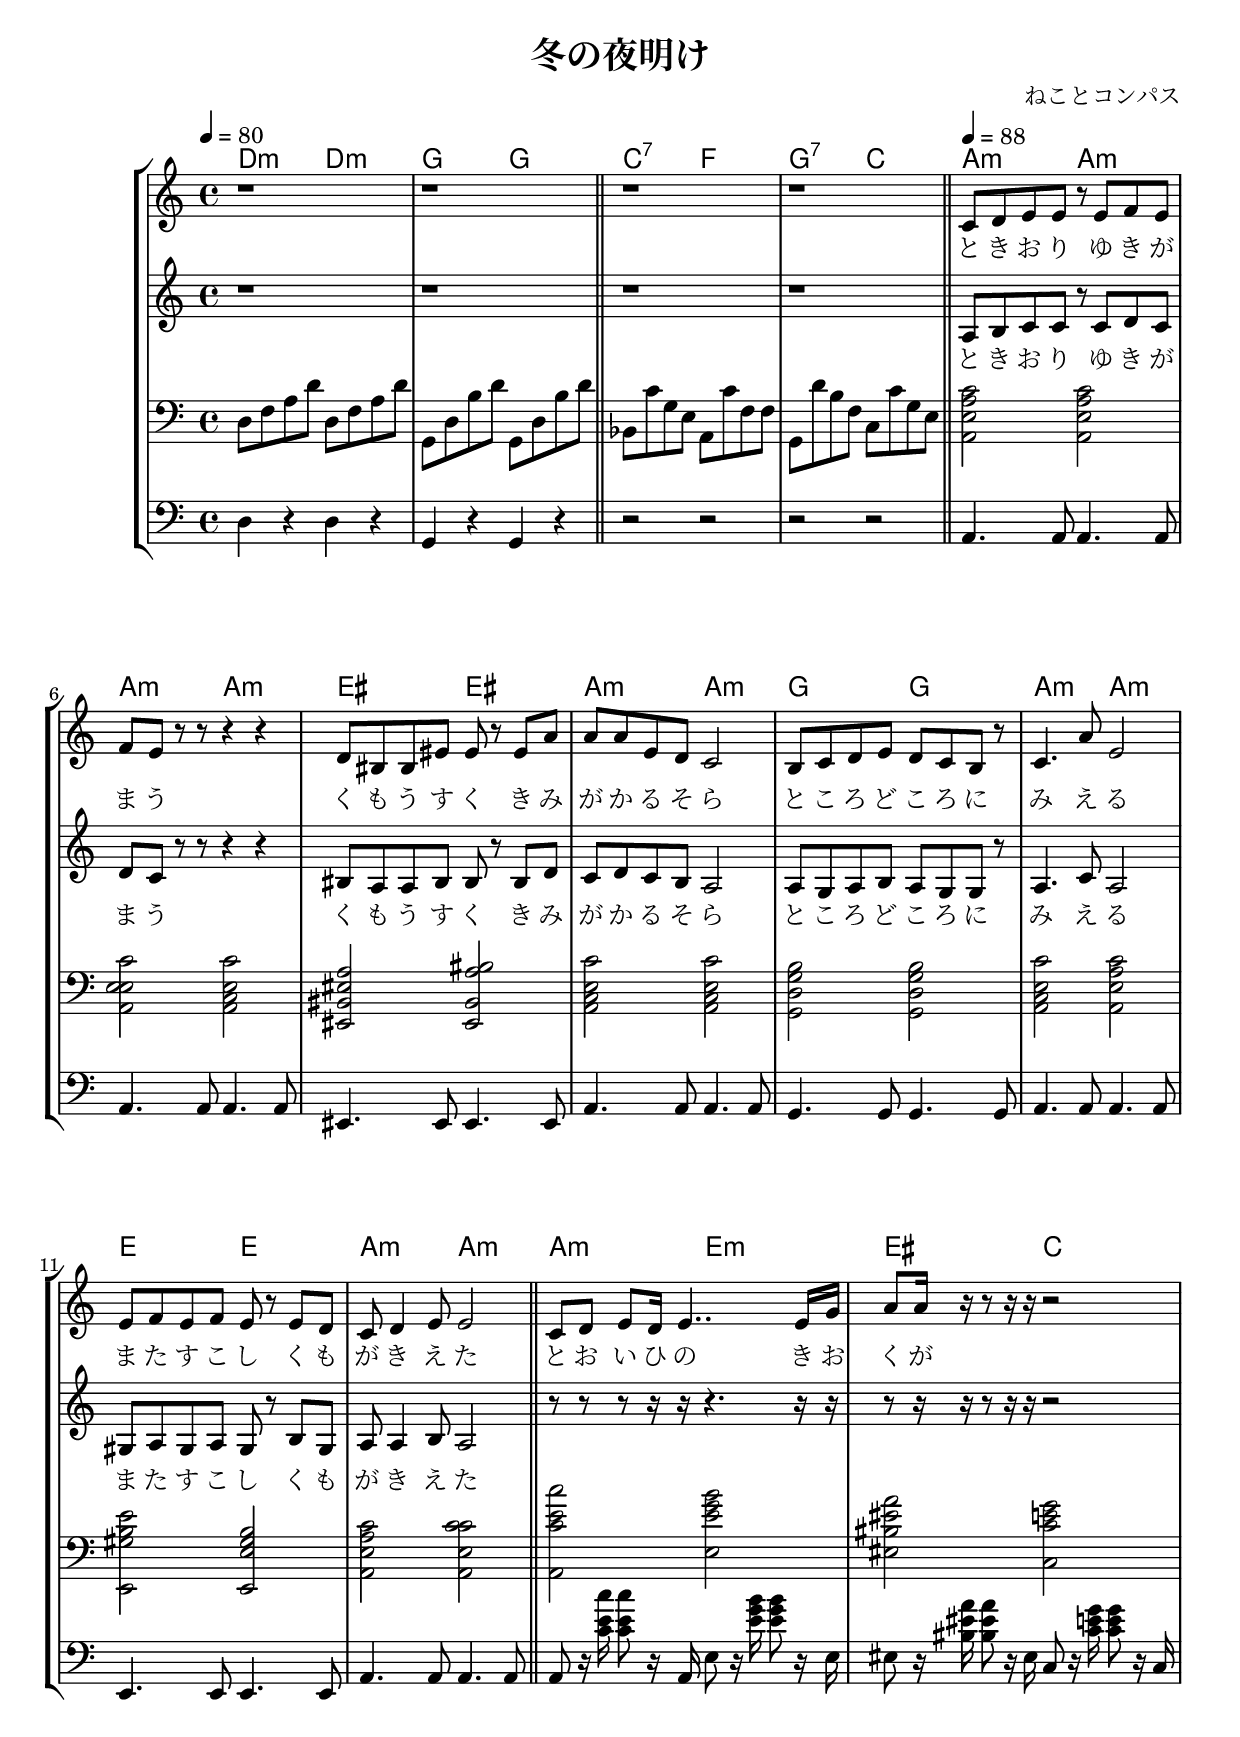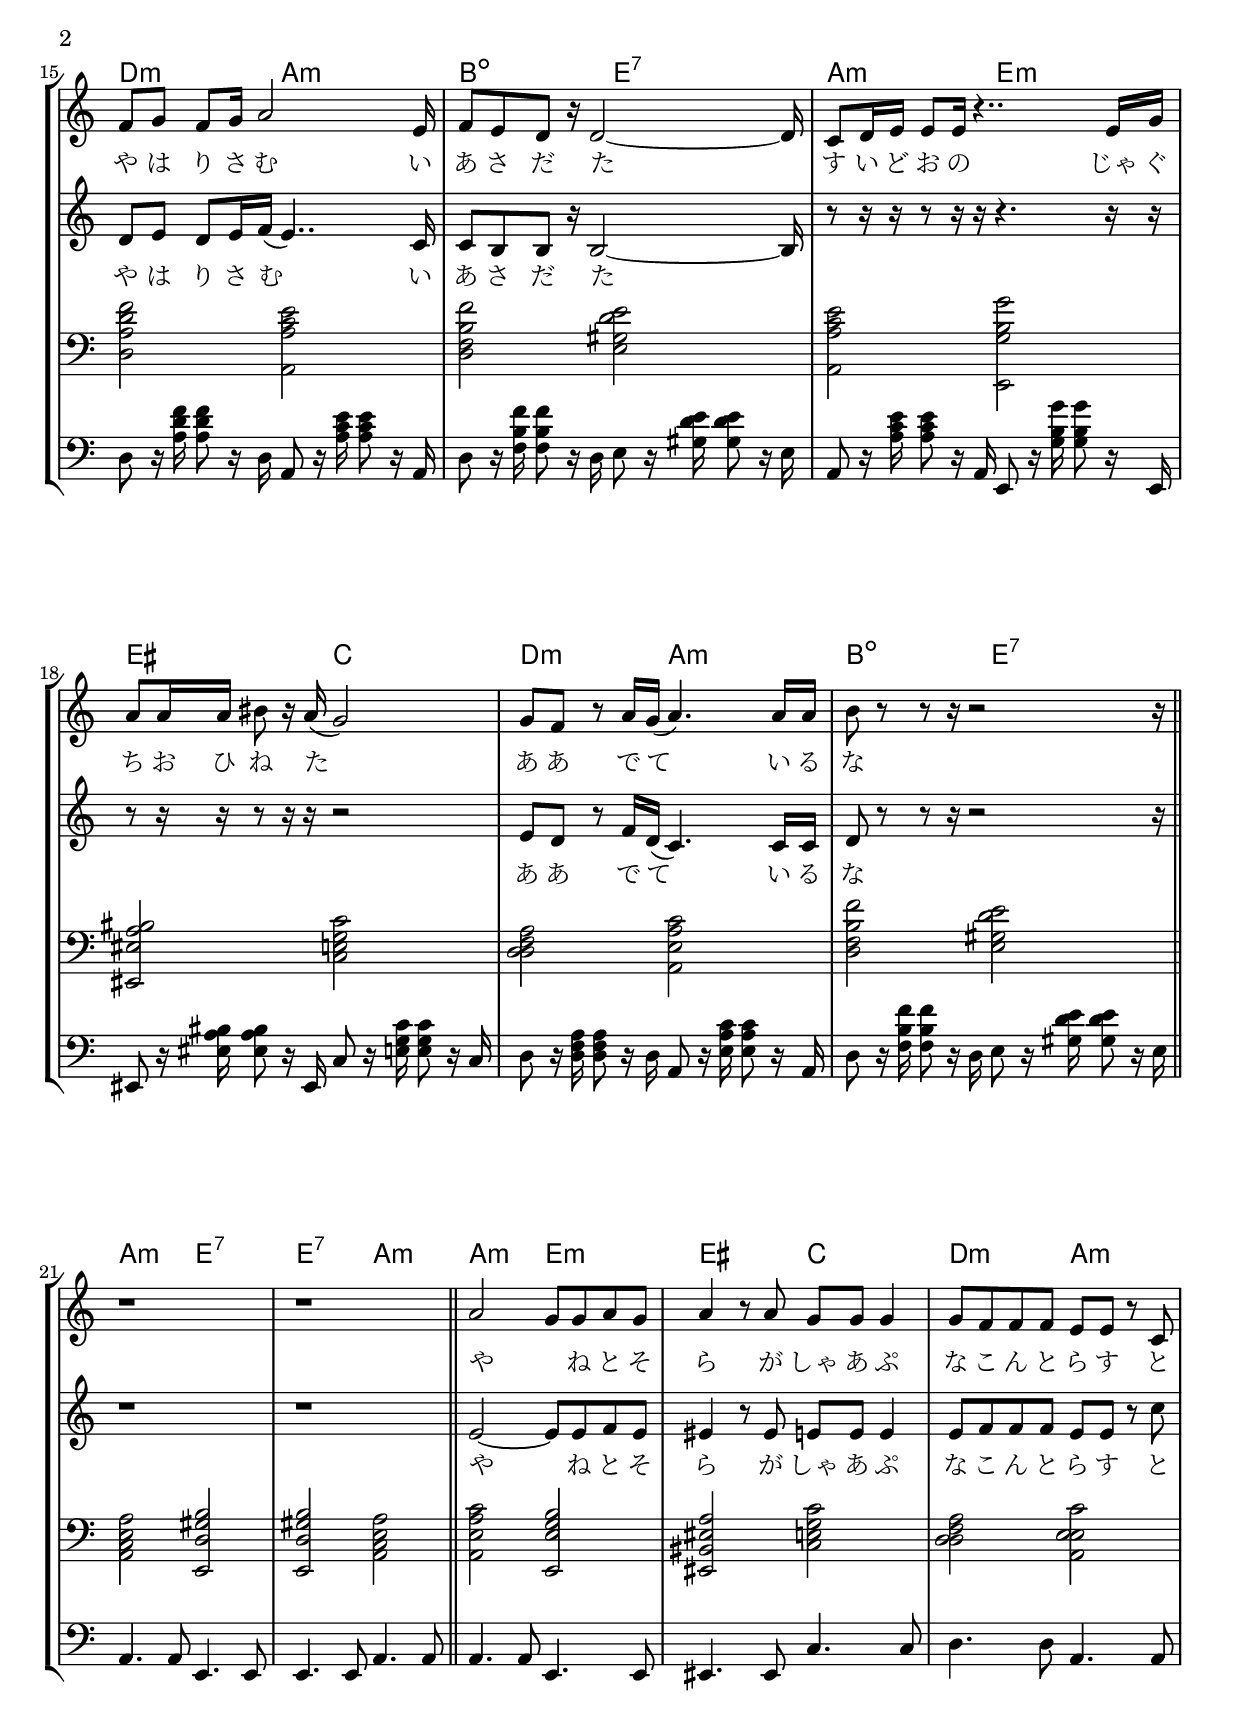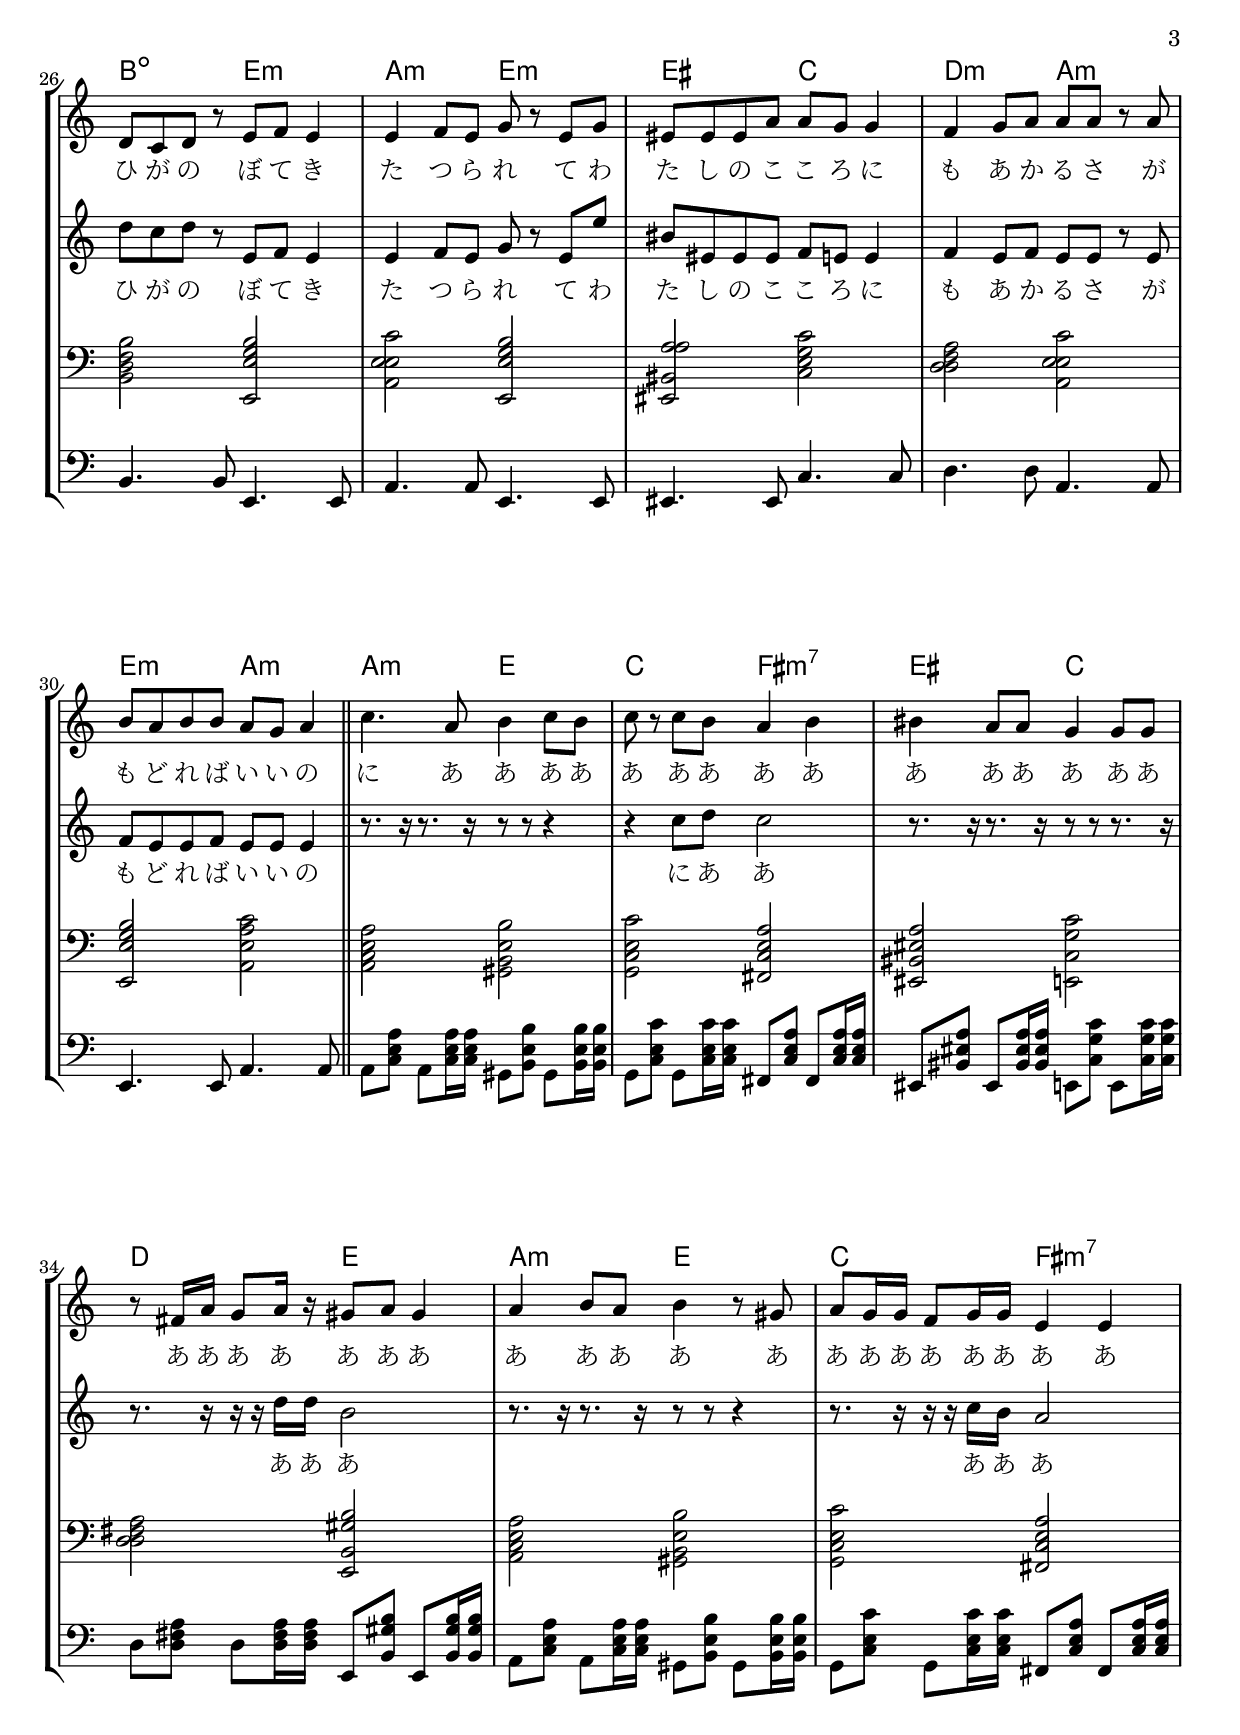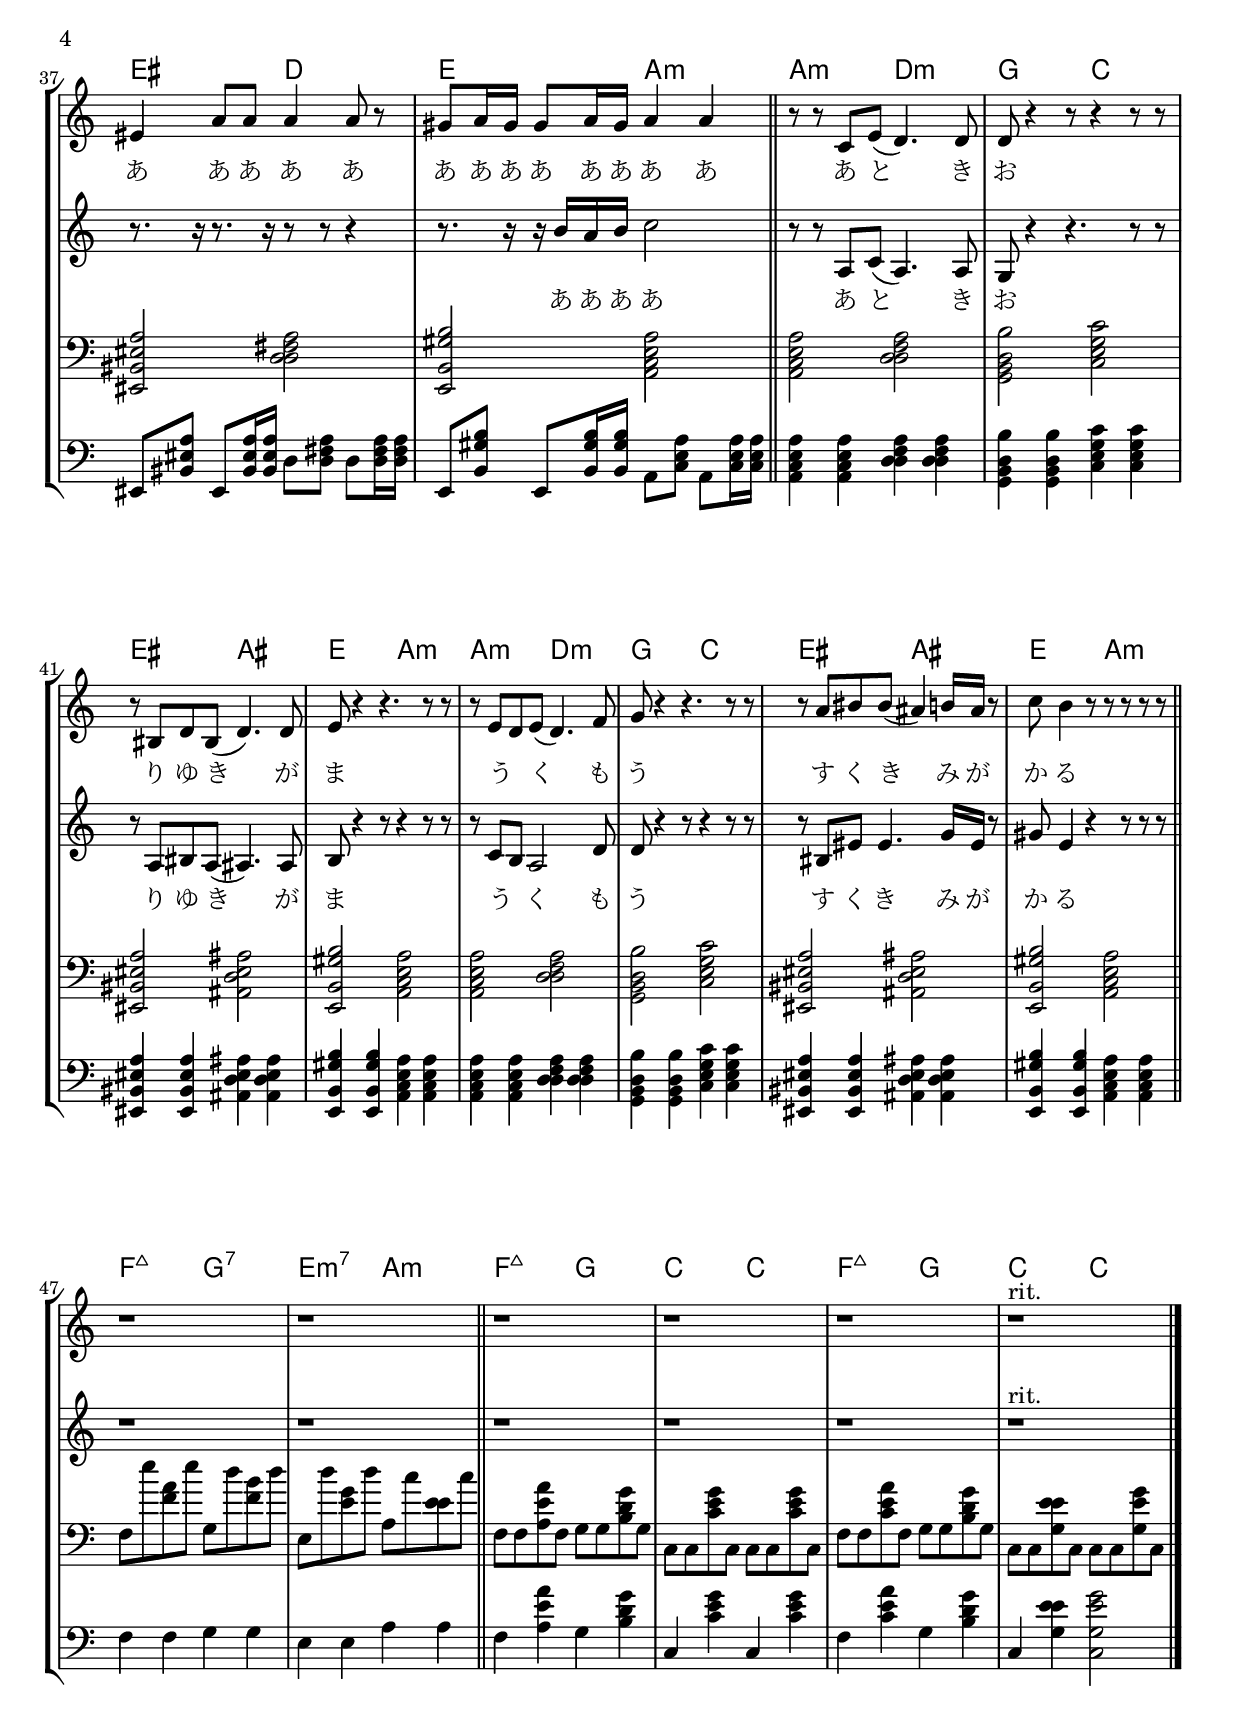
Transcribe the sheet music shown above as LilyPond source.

\version "2.12.1"

\header {
	title = \markup {冬の夜明け}
	composer = \markup \center-column {ねことコンパス}
}

harmony = \chordmode {
	d2:m d:m g g 

	c:7 f g:7 c 

	a:m a:m a:m a:m eis eis a:m a:m g g a:m a:m e e a:m a:m 

	a:m e:m eis c d:m a:m b:dim e:7 a:m e:m eis c d:m a:m b:dim e:7 

	a:m e:7 e:7 a:m 

	a:m e:m eis c d:m a:m b:dim e:m a:m e:m eis c d:m a:m e:m a:m 

	a:m e c fis:m7 eis c d e a:m e c fis:m7 eis d e a:m 

	a:m d:m g c eis ais e a:m a:m d:m g c eis ais e a:m 

	f:maj7 g:7 e:min7 a:m 

	f:maj7 g c c f:maj7 g c c 
}

melody = {
	\key c \major
	\tempo 4 = 80
	r1 | r1   
	r1 | r1   
	\set Staff.midiInstrument = #"mmi0.48"
		\tempo 4 = 88
c'8  d'8  e'8  e'8  r8  e'8  f'8  e'8 
	f'8  e'8  r8  r8  r4  r4 
	d'8  bis8  bis8  eis'8  eis'8  r8  eis'8  a'8 
	a'8  a'8  e'8  d'8  c'2 
	b8  c'8  d'8  e'8  d'8  c'8  b8  r8 
	c'4.  a'8  e'2 
	e'8  f'8  e'8  f'8  e'8  r8  e'8  d'8 
	c'8  d'4  e'8  e'2
	\set Staff.midiInstrument = #"mmi0.48"
	c'8  d'8  e'8  d'16  e'4..  e'16  g'16 
	a'8  a'16  r16  r8  r16  r16  r2 
	f'8  g'8  f'8  g'16  a'2  e'16 
	f'8  e'8  d'8  r16  d'2~d'16 
	c'8  d'16  e'16  e'8  e'16  r4..  e'16  g'16 
	a'8  a'16  a'16  bis'8  r16  a'16  (g'2) 
	g'8  f'8  r8  a'16  g'16  (a'4.)  a'16  a'16 
	b'8  r8  r8  r16  r2~r16
	r1 | r1   
	\set Staff.midiInstrument = #"mmi0.48"
	a'2  g'8  g'8  a'8  g'8 
	a'4  r8  a'8  g'8  g'8  g'4 
	g'8  f'8  f'8  f'8  e'8  e'8  r8  c'8 
	d'8  c'8  d'8  r8  e'8  f'8  e'4 
	e'4  f'8  e'8  g'8  r8  e'8  g'8 
	eis'8  eis'8  eis'8  a'8  a'8  g'8  g'4 
	f'4  g'8  a'8  a'8  a'8  r8  a'8 
	b'8  a'8  b'8  b'8  a'8  g'8  a'4
	\set Staff.midiInstrument = #"Pad 2 (warm)"
	c''4.  a'8  b'4  c''8  b'8 
	c''8  r8  c''8  b'8  a'4  b'4 
	bis'4  a'8  a'8  g'4  g'8  g'8 
	r8  fis'16  a'16  g'8  a'16  r16  gis'8  a'8  gis'4 
	a'4  b'8  a'8  b'4  r8  gis'8 
	a'8  g'16  g'16  f'8  g'16  g'16  e'4  e'4 
	eis'4  a'8  a'8  a'4  a'8  r8 
	gis'8  a'16  gis'16  gis'8  a'16  gis'16  a'4  a'4
	\set Staff.midiInstrument = #"mmi0.45"
	r8 r8  c'8  e'8  (d'4.)  d'8 
	d'8  r4  r8  r4  r8  r8 
	r8  bis8  d'8  bis8  (d'4.)  d'8 
	e'8  r4  r4.  r8  r8~ 
	r8  e'8  d'8  e'8  (d'4.)  f'8 
	g'8  r4  r4.  r8  r8 
	r8  a'8  bis'8  bis'8  (ais'4)  b'16  ais'16  r8 
	c''8  b'4  r8  r8  r8  r8  r8
	r1 | r1   
	r1 | r1 | r1 | r1^"rit." \bar "|."
}

words = \lyricmode {
	
	
	と  き  お  り  ゆ  き  が  ま  う  く  も  う  す  く  き  み  が  か  る  そ  ら  と  こ  ろ  ど  こ  ろ  に  み  え  る  ま  た  す  こ  し  く  も  が  き  え  た  
	と  お  い  ひ  の  き  お  く  が  や  は  り  さ  む  い  あ  さ  だ  た  す  い  ど  お  の  じゃ  ぐ  ち  お  ひ  ね  た  あ  あ  で  て  い  る  な  
	
	や  ね  と  そ  ら  が  しゃ  あ  ぷ  な  こ  ん  と  ら  す  と  ひ  が  の  ぼ  て  き  た  つ  ら  れ  て  わ  た  し  の  こ  こ  ろ  に  も  あ  か  る  さ  が  も  ど  れ  ば  い  い  の  に  
	あ  あ  あ  あ  あ  あ  あ  あ  あ  あ  あ  あ  あ  あ  あ  あ  あ  あ  あ  あ  あ  あ  あ  あ  あ  あ  あ  あ  あ  あ  あ  あ  あ  あ  あ  あ  あ  あ  あ  あ  あ  あ  あ  あ  あ  あ  あ  あ  あ  
	と  き  お  り  ゆ  き  が  ま  う  く  も  う  す  く  き  み  が  か  る  そ  ら  
	
	
}

secondmelody = {
	\key c \major
	\tempo 4 = 80
	r1 | r1   
	r1 | r1   
	\set Staff.midiInstrument = #"mmi0.42"
		\tempo 4 = 88
a8  b8  c'8  c'8  r8  c'8  d'8  c'8 
	d'8  c'8  r8  r8  r4  r4 
	bis8  a8  a8  bis8  bis8  r8  bis8  d'8 
	c'8  d'8  c'8  b8  a2 
	a8  g8  a8  b8  a8  g8  g8  r8 
	a4.  c'8  a2 
	gis8  a8  gis8  a8  gis8  r8  b8  gis8 
	a8  a4  b8  a2
	\set Staff.midiInstrument = #"mmi0.38"
	r8  r8  r8  r16  r16  r4.  r16  r16 
	r8  r16  r16  r8  r16  r16  r2 
	d'8  e'8  d'8  e'16  f'16  (e'4..)  c'16 
	c'8  b8  b8  r16  b2~b16 
	r8  r16  r16  r8  r16  r16  r4.  r16  r16 
	r8  r16  r16  r8  r16  r16  r2 
	e'8  d'8  r8  f'16  d'16  (c'4.)  c'16  c'16 
	d'8  r8  r8  r16  r2~r16
	r1 | r1   
	\set Staff.midiInstrument = #"mmi0.48"
	e'2  e'8  e'8  f'8  e'8 
	eis'4  r8  eis'8  e'8  e'8  e'4 
	e'8  f'8  f'8  f'8  e'8  e'8  r8  c''8 
	d''8  c''8  d''8  r8  e'8  f'8  e'4 
	e'4  f'8  e'8  g'8  r8  e'8  e''8 
	bis'8  eis'8  eis'8  eis'8  f'8  e'8  e'4 
	f'4  e'8  f'8  e'8  e'8  r8  e'8 
	f'8  e'8  e'8  f'8  e'8  e'8  e'4
	\set Staff.midiInstrument = #"Lead 7 (fifths)"
	r8.  r16  r8.  r16  r8  r8  r4 
	r4  c''8  d''8  c''2 
	r8.  r16  r8.  r16  r8  r8  r8.  r16 
	r8.  r16  r16  r16  d''16  d''16  b'2 
	r8.  r16  r8.  r16  r8  r8  r4 
	r8.  r16  r16  r16  c''16  b'16  a'2 
	r8.  r16  r8.  r16  r8  r8  r4 
	r8.  r16  r16  b'16  a'16  b'16  c''2
	\set Staff.midiInstrument = #"mmi0.48"
	r8 r8  a8  c'8  (a4.)  a8 
	g8  r4  r4.  r8  r8 
	r8  a8  bis8  a8  (ais4.)  ais8 
	b8  r4  r8  r4  r8  r8~ 
	r8  c'8  b8  a2  d'8 
	d'8  r4  r8  r4  r8  r8 
	r8  bis8  eis'8  eis'4.  g'16  eis'16  r8 
	gis'8  e'4  r4  r8  r8  r8
	r1 | r1   
	r1 | r1 | r1 | r1^"rit." \bar "|."
}

secondwords = \lyricmode {
	
	
	と  き  お  り  ゆ  き  が  ま  う  く  も  う  す  く  き  み  が  か  る  そ  ら  と  こ  ろ  ど  こ  ろ  に  み  え  る  ま  た  す  こ  し  く  も  が  き  え  た  
	や  は  り  さ  む  い  あ  さ  だ  た  あ  あ  で  て  い  る  な  
	
	や  ね  と  そ  ら  が  しゃ  あ  ぷ  な  こ  ん  と  ら  す  と  ひ  が  の  ぼ  て  き  た  つ  ら  れ  て  わ  た  し  の  こ  こ  ろ  に  も  あ  か  る  さ  が  も  ど  れ  ば  い  い  の  に  
	あ  あ  あ  あ  あ  あ  あ  あ  あ  あ  あ  あ  あ  
	と  き  お  り  ゆ  き  が  ま  う  く  も  う  す  く  き  み  が  か  る  そ  ら  
	
	
}

tempochange = {
	\tempo 4 = 80
	r1 | r1 \bar "||"
	\tempo 4 = 80
	r1 | r1 \bar "||"
	\tempo 4 = 88
	r1 | r1 | r1 | r1 | r1 | r1 | r1 | r1 \bar "||"
	\tempo 4 = 88
	r1 | r1 | r1 | r1 | r1 | r1 | r1 | r1 \bar "||"
	\tempo 4 = 88
	r1 | r1 \bar "||"
	\tempo 4 = 88
	r1 | r1 | r1 | r1 | r1 | r1 | r1 | r1 \bar "||"
	\tempo 4 = 88
	r1 | r1 | r1 | r1 | r1 | r1 | r1 | r1 \bar "||"
	\tempo 4 = 88
	r1 | r1 | r1 | r1 | r1 | r1 | r1 | r1 \bar "||"
	\tempo 4 = 88
	r1 | r1 \bar "||"
	\tempo 4 = 88
	r1 | r1 | r1 | \tempo 4 = 66 r2 \tempo 4 = 58 r2 \bar "|."
}

mainacc = {
	\clef bass
	\set Staff.midiInstrument = #"FX 2 (soundtrack)"
	\key c \major
	\tempo 4 = 80
	d8 f8 a8 d'8
	d8 f8 a8 d'8
	g,8 d8 b8 d'8
	g,8 d8 b8 d'8
	\bar "||"

	\set Staff.midiInstrument = #"Acoustic grand"
	bes,8 c' g e
	a,8 c' f f
	g,8 d' b f
	c8 c' g e
	\bar "||"

	\set Staff.midiInstrument = #"Electric Piano 1"
	\tempo 4 = 88
	<a, e a c'>2
	<a, e a c'>2
	<a, e e c'>2
	<a, c e c'>2
	<eis, bis, eis a>2
	<eis, bis, a bis>2
	<a, c e c'>2
	<a, c e c'>2
	<g, d g b>2
	<g, d g b>2
	<a, c e c'>2
	<a, e a c'>2
	<e, gis b e'>2
	<e, e gis b>2
	<a, e a c'>2
	<a, e c' c'>2
	\bar "||"

	\set Staff.midiInstrument = #"Electric Piano 1"
	<a, e' c' c''>2
	<e e' g' b'>2
	<eis bis eis' a'>2
	<c c' e' g'>2
	<d a d' f'>2
	<a, a c' e'>2
	<d f b f'>2
	<e gis d' e'>2
	<a, a c' e'>2
	<e, g b g'>2
	<eis, eis a bis>2
	<c e g c'>2
	<d d f a>2
	<a, e a c'>2
	<d f b f'>2
	<e gis d' e'>2
	\bar "||"

	\set Staff.midiInstrument = #"Electric Grand"
	<a, c e a>2
	<e, d gis b>2
	<e, d gis b>2
	<a, c e a>2
	\bar "||"

	\set Staff.midiInstrument = #"Electric Grand"
	<a, e a c'>2
	<e, e g b>2
	<eis, bis, eis a>2
	<c e g c'>2
	<d d f a>2
	<a, e e c'>2
	<b, d f b>2
	<e, e g b>2
	<a, e e c'>2
	<e, e g b>2
	<eis, bis, a a>2
	<c e g c'>2
	<d d f a>2
	<a, e e c'>2
	<e, e g b>2
	<a, e a c'>2
	\bar "||"

	\set Staff.midiInstrument = #"Pad 8 (sweep)"
	<a, c e a>2
	<gis, b, e b>2
	<g, c e c'>2
	<fis, c e a>2
	<eis, bis, eis a>2
	<e, c g c'>2
	<d d fis a>2
	<e, b, gis b>2
	<a, c e a>2
	<gis, b, e b>2
	<g, c e c'>2
	<fis, c e a>2
	<eis, bis, eis a>2
	<d d fis a>2
	<e, b, gis b>2
	<a, c e a>2
	\bar "||"

	\set Staff.midiInstrument = #"Electric Grand"
	<a, c e a>2
	<d d f a>2
	<g, b, d b>2
	<c e g c'>2
	<eis, bis, eis a>2
	<ais, d eis ais>2
	<e, b, gis b>2
	<a, c e a>2
	<a, c e a>2
	<d d f a>2
	<g, b, d b>2
	<c e g c'>2
	<eis, bis, eis a>2
	<ais, d eis ais>2
	<e, b, gis b>2
	<a, c e a>2
	\bar "||"

	\set Staff.midiInstrument = #"Electric Grand"
	f8 e'' <f' a'> e''
	g8 d'' <f' b'> d''
	e8 d'' <e' g'> d''
	a8 c'' <e' e'> c''
	\bar "||"

	\set Staff.midiInstrument = #"Electric Grand"
	f8 f8 <a e' a'>8 f8
	g8 g8 <b d' g'>8 g8
	c8 c8 <c' e' g'>8 c8
	c8 c8 <c' e' g'>8 c8
	f8 f8 <c' e' a'>8 f8
	g8 g8 <b d' g'>8 g8
	c8 c8 <g e' e'>8 c8
	c8 c8 <g e' g'>8 c8
	\bar "|."
}

subacc = {
	\clef bass
	\set Staff.midiInstrument = #"Acoustic grand"
	\key c \major
	\tempo 4 = 80
	d4 r4
	d4 r4
	g,4 r4
	g,4 r4
	\bar "||"

	\set Staff.midiInstrument = #"Acoustic grand"
	r2
	r2
	r2
	r2
	\bar "||"

	\set Staff.midiInstrument = #"Pad 4 (choir)"
	\tempo 4 = 88
	a,4.a,8
	a,4.a,8
	a,4.a,8
	a,4.a,8
	eis,4.eis,8
	eis,4.eis,8
	a,4.a,8
	a,4.a,8
	g,4.g,8
	g,4.g,8
	a,4.a,8
	a,4.a,8
	e,4.e,8
	e,4.e,8
	a,4.a,8
	a,4.a,8
	\bar "||"

	\set Staff.midiInstrument = #"FX 7 (echoes)"
	a,8 r16 <e' c' c''>16 <e' c' c''>8 r16 a,16
	e8 r16 <e' g' b'>16 <e' g' b'>8 r16 e16
	eis8 r16 <bis eis' a'>16 <bis eis' a'>8 r16 eis16
	c8 r16 <c' e' g'>16 <c' e' g'>8 r16 c16
	d8 r16 <a d' f'>16 <a d' f'>8 r16 d16
	a,8 r16 <a c' e'>16 <a c' e'>8 r16 a,16
	d8 r16 <f b f'>16 <f b f'>8 r16 d16
	e8 r16 <gis d' e'>16 <gis d' e'>8 r16 e16
	a,8 r16 <a c' e'>16 <a c' e'>8 r16 a,16
	e,8 r16 <g b g'>16 <g b g'>8 r16 e,16
	eis,8 r16 <eis a bis>16 <eis a bis>8 r16 eis,16
	c8 r16 <e g c'>16 <e g c'>8 r16 c16
	d8 r16 <d f a>16 <d f a>8 r16 d16
	a,8 r16 <e a c'>16 <e a c'>8 r16 a,16
	d8 r16 <f b f'>16 <f b f'>8 r16 d16
	e8 r16 <gis d' e'>16 <gis d' e'>8 r16 e16
	\bar "||"

	\set Staff.midiInstrument = #"Tuba"
	a,4.a,8
	e,4.e,8
	e,4.e,8
	a,4.a,8
	\bar "||"

	\set Staff.midiInstrument = #"Tuba"
	a,4.a,8
	e,4.e,8
	eis,4.eis,8
	c4.c8
	d4.d8
	a,4.a,8
	b,4.b,8
	e,4.e,8
	a,4.a,8
	e,4.e,8
	eis,4.eis,8
	c4.c8
	d4.d8
	a,4.a,8
	e,4.e,8
	a,4.a,8
	\bar "||"

	\set Staff.midiInstrument = #"Acoustic Guitar (steel)"
	a,8 <c e a> a, <c e a>16 <c e a>
	gis,8 <b, e b> gis, <b, e b>16 <b, e b>
	g,8 <c e c'> g, <c e c'>16 <c e c'>
	fis,8 <c e a> fis, <c e a>16 <c e a>
	eis,8 <bis, eis a> eis, <bis, eis a>16 <bis, eis a>
	e,8 <c g c'> e, <c g c'>16 <c g c'>
	d8 <d fis a> d <d fis a>16 <d fis a>
	e,8 <b, gis b> e, <b, gis b>16 <b, gis b>
	a,8 <c e a> a, <c e a>16 <c e a>
	gis,8 <b, e b> gis, <b, e b>16 <b, e b>
	g,8 <c e c'> g, <c e c'>16 <c e c'>
	fis,8 <c e a> fis, <c e a>16 <c e a>
	eis,8 <bis, eis a> eis, <bis, eis a>16 <bis, eis a>
	d8 <d fis a> d <d fis a>16 <d fis a>
	e,8 <b, gis b> e, <b, gis b>16 <b, gis b>
	a,8 <c e a> a, <c e a>16 <c e a>
	\bar "||"

	\set Staff.midiInstrument = #"Taiko Drum"
	<a, c e a>4 <a, c e a>4
	<d d f a>4 <d d f a>4
	<g, b, d b>4 <g, b, d b>4
	<c e g c'>4 <c e g c'>4
	<eis, bis, eis a>4 <eis, bis, eis a>4
	<ais, d eis ais>4 <ais, d eis ais>4
	<e, b, gis b>4 <e, b, gis b>4
	<a, c e a>4 <a, c e a>4
	<a, c e a>4 <a, c e a>4
	<d d f a>4 <d d f a>4
	<g, b, d b>4 <g, b, d b>4
	<c e g c'>4 <c e g c'>4
	<eis, bis, eis a>4 <eis, bis, eis a>4
	<ais, d eis ais>4 <ais, d eis ais>4
	<e, b, gis b>4 <e, b, gis b>4
	<a, c e a>4 <a, c e a>4
	\bar "||"

	\set Staff.midiInstrument = #"Pad 3 (polysynth)"
	f4 f4
	g4 g4
	e4 e4
	a4 a4
	\bar "||"

	\set Staff.midiInstrument = #"Pad 4 (choir)"
	f4 <a e' a'>4
	g4 <b d' g'>4
	c4 <c' e' g'>4
	c4 <c' e' g'>4
	f4 <c' e' a'>4
	g4 <b d' g'>4
	c4 <g e' e'>4
	<c g e' g'>2
	\bar "|."
}

percA = {
	\drummode {
	r1 |r1 \bar "||"
	r1 |r1 \bar "||"
	r1  |r1  |r1  |r1  |r1  |r1  |r1  |r2 r8 hho4 hho8  \bar "||"
	cymr4 cymr4 cymr4 cymr4  |cymr4 cymr8 cymr16 cymr16 cymr4 cymr4  |cymr4 cymr4 cymr4 cymr4  |cymr4 cymr2.  |cymr4 cymr4 cymr4 cymr4  |cymr4 cymr8 cymr16 cymr16 cymr4 cymr4  |cymr4 cymr4 cymr4 cymr4  |cymr4 cymr2.  \bar "||"
	hh8 hh8 hh8 hh8 hh8 hh8 hh8 hh8  |r8 hh2. r8  \bar "||"
	hh8 hh8 hh8 hh8 hh8 hh8 hh8 hh8  |hh8 hh8 hh8 hh8 hh4 hh8 hh8  |hh8 hh8 hh8 hh8 hh8 hh8 hh8 hh8  |hh8 hh8 hh8 hh2 r8  |hh8 hh8 hh8 hh8 hh8 hh8 hh8 hh8  |hh8 hh8 hh8 hh8 hh4 hh8 hh8  |hh8 hh8 hh8 hh8 hh8 hh8 hh8 hh8  |r8 hh2. r8  \bar "||"
	r1  |r2. hho4  |r1  |r2. hho4  |r1  |r2. hho4  |r1  |r2. hho4  \bar "||"
	r1  |r1  |r1  |r1  |r1  |r1  |r1  |r2 r8 hho4 hho8  \bar "||"
	cymr4 cymr4 cymr4 cymr4  |cymr4 cymr8 cymr16 cymr16 cymr4 cymr4  \bar "||"
	r4 sn2 sn8. sn16  |r4 sn2 sn8. sn16  |r4 sn2 sn8. sn16  |r8 sn8 sn4 sn8 sn8 sn16 sn8 sn16  \bar "|."
	}
}

percB = {
	\drummode {
	r1 |r1 \bar "||"
	r1 |r1 \bar "||"
	r4. hhp2 hhp8  |r4. hhp2 hhp8  |r4. hhp2 hhp8  |r4. hhp2 hhp8  |r4. hhp2 hhp8  |r4. hhp2 hhp8  |r4. hhp2 hhp8  |hhp4 hhp4 hhp4 hhp4  \bar "||"
	r2 sn2  |r2 sn2  |r2 sn2  |r8 sn8 sn2.  |r2 sn2  |r2 sn2  |r2 sn2  |r8 sn8 sn2.  \bar "||"
	r4 sn8. sn8 sn8. sn8. sn16  |r4 sn2 sn4  \bar "||"
	r4 sn8. sn8 sn8. sn8. sn16  |r4 sn8. sn8 sn8. sn4  |r4 sn8. sn8 sn8. sn8. sn16  |r8 sn8 sn4 sn8 sn16 sn8 sn8 sn16  |r4 sn8. sn8 sn8. sn8. sn16  |r4 sn8. sn8 sn8. sn4  |r4 sn8. sn8 sn8. sn8. sn16  |r4 sn2 sn4  \bar "||"
	r16 hhp16 hhp8 hhp16 hhp8 hhp2 r16  |r16 hhp16 hhp8 hhp16 hhp8 hhp2 r16  |r16 hhp16 hhp8 hhp16 hhp8 hhp2 r16  |r16 hhp16 hhp8 hhp16 hhp8 hhp2 r16  |r16 hhp16 hhp8 hhp16 hhp8 hhp2 r16  |r16 hhp16 hhp8 hhp16 hhp8 hhp2 r16  |r16 hhp16 hhp8 hhp16 hhp8 hhp2 r16  |r16 hhp16 hhp8 hhp16 hhp8 hhp2 hhp16  \bar "||"
	r4. hhp2 hhp8  |r4. hhp2 hhp8  |r4. hhp2 hhp8  |r4. hhp2 hhp8  |r4. hhp2 hhp8  |r4. hhp2 hhp8  |r4. hhp2 hhp8  |hhp4 hhp4 hhp4 hhp4  \bar "||"
	r2 sn2  |r2 sn2  \bar "||"
	r4. r16 tommh8 tommh4. r16  |r1  |r4. r16 tommh8 tommh4. r16  |r1  \bar "|."
	}
}

percC = {
	\drummode {
	r1 |r1 \bar "||"
	r1 |r1 \bar "||"
	hh4 hh4 hh4 hh4  |hh4 hh4 hh4 hh4  |hh4 hh4 hh4 hh4  |hh4 hh4 hh4 hh4  |hh4 hh4 hh4 hh4  |hh4 hh4 hh4 hh4  |hh4 hh4 hh4 hh4  |r4. hh2 r8  \bar "||"
	bd2. r8 bd8  |bd2. r8 bd8  |bd2. r8 bd8  |bd4. bd8 bd4. bd8  |bd2. r8 bd8  |bd2. r8 bd8  |bd2. r8 bd8  |bd2 r8 bd4.  \bar "||"
	bd8 bd4 bd2 bd8  |bd8 bd4. bd4. bd8  \bar "||"
	bd8 bd4 bd2 bd8  |bd8 bd2 bd4.  |bd8 bd4 bd2 bd8  |bd4 r16 bd8. bd2  |bd8 bd4 bd2 bd8  |bd8 bd2 bd4.  |bd8 bd4 bd2 bd8  |bd8 bd4. bd4. bd8  \bar "||"
	hh8. hh8. hh2 r8  |hh8. hh8. hh2 hh8  |hh8. hh8. hh2 r8  |hh8. hh8. hh2 hh8  |hh8. hh8. hh2 r8  |hh8. hh8. hh2 hh8  |hh8. hh8. hh2 r8  |hh8. hh8. hh4 hh4 hh8  \bar "||"
	hh4 hh4 hh4 hh4  |hh4 hh4 hh4 hh4  |hh4 hh4 hh4 hh4  |hh4 hh4 hh4 hh4  |hh4 hh4 hh4 hh4  |hh4 hh4 hh4 hh4  |hh4 hh4 hh4 hh4  |r4. hh2 r8  \bar "||"
	bd2. r8 bd8  |bd2 r8 bd4.  \bar "||"
	r8 toml8 toml8 toml8 toml8 toml8 toml8 toml8  |toml8 toml8 toml8 toml8 toml8 toml8 toml8 toml8  |toml8 toml8 toml8 toml8 toml8 toml8 toml8 toml8  |toml8 toml8 toml8 toml8 toml8 toml8 toml8 toml8  \bar "|."
	}
}

percD = {
	\drummode {
	r1 |r1 \bar "||"
	r1 |r1 \bar "||"
	bd2. r8 bd8  |bd8. bd8. bd2 bd8  |bd2. r8 bd8  |bd8. bd8. bd2 bd8  |bd2. r8 bd8  |bd8. bd8. bd2 bd8  |bd2. r8 bd8  |bd8. bd4. r16 bd4 bd8  \bar "||"
	r1 |r1 |r1 |r2 r8 tommh8 tommh4  |r1 |r1 |r1 |r8. tommh8. tommh2 r8  \bar "||"
	r1  |r2 r8 hho4.  \bar "||"
	r1  |r2 r8 hho4.  |r1  |r4. r16 hho2 r16  |r1  |r2 r8 hho4.  |r1  |r4. r16 hho2 r16  \bar "||"
	r2 ss2  |r2 ss2  |r2 ss2  |r2 ss2  |r2 ss2  |r2 ss2  |r2 ss2  |r2 ss2  \bar "||"
	bd2. r8 bd8  |bd8. bd8. bd2 bd8  |bd2. r8 bd8  |bd8. bd8. bd2 bd8  |bd2. r8 bd8  |bd8. bd8. bd2 bd8  |bd2. r8 bd8  |bd8. bd4. r16 bd4 bd8  \bar "||"
	r1 |r8. tommh8. tommh2 r8  \bar "||"
	r1  |r4. r16 tomfh8 tomfh4. r16  |r1  |r4. r16 tomfh2 r16  \bar "|."
	}
}

percE = {
	\drummode {
	r1 |r1 \bar "||"
	r1 |r1 \bar "||"
	r1 | r1 | r1 | r1 | r1 | r1 | r1 | r1 \bar "||"
	r1 |r1 |r1 |r2. r8 toml8  |r1 |r1 |r1 |r2. toml8 toml8  \bar "||"
	r1 |cymc1  \bar "||"
	r1 |r1 |r1 |r1 |r1 |r1 |r1 |cymc1  \bar "||"
	bd2 r8 bd4 bd8  |bd4. bd4 bd4 bd8  |bd2 r8 bd4 bd8  |bd4. bd4 bd4 bd8  |bd2 r8 bd4 bd8  |bd4. bd4 bd4 bd8  |bd2 r8 bd4 bd8  |bd4. bd4 bd4.  \bar "||"
	r1 | r1 | r1 | r1 | r1 | r1 | r1 | r1 \bar "||"
	r1 |r2. toml8 toml8  \bar "||"
	bd4. r16 bd8. bd4.  |bd8. bd4. r16 bd4 bd8  |bd8. bd4 bd8. bd4.  |bd4. bd8 bd4 r16 bd8.  \bar "|."
	}
}

percF = {
	\drummode {
	r1 | r1 \bar "||"
	r1 | r1 \bar "||"
	r1 | r1 | r1 | r1 | r1 | r1 | r1 | r1 \bar "||"
	r1 |r1 |r1 |r1 |r1 |r1 |r1 |hho1  \bar "||"
	r1 |r4 r16 tommh16 tommh4. tommh4  \bar "||"
	r1 |r1 |r1 |r1 |r1 |r1 |r1 |r4 r16 tommh16 tommh4. tommh4  \bar "||"
	r1 | r1 | r1 | r1 | r1 | r1 | r1 | r1 \bar "||"
	r1 | r1 | r1 | r1 | r1 | r1 | r1 | r1 \bar "||"
	r1 |hho1  \bar "||"
	cymc1  |r1 |r1 |r1 \bar "|."
	}
}

percG = {
	\drummode {
	r1 | r1 \bar "||"
	r1 | r1 \bar "||"
	r1 | r1 | r1 | r1 | r1 | r1 | r1 | r1 \bar "||"
	r1 | r1 | r1 | r1 | r1 | r1 | r1 | r1 \bar "||"
	r1 |r4. r16 tomml4. tomml8.  \bar "||"
	r1 |r1 |r1 |r1 |r1 |r1 |r1 |r4. r16 tomml4. tomml8.  \bar "||"
	r1 | r1 | r1 | r1 | r1 | r1 | r1 | r1 \bar "||"
	r1 | r1 | r1 | r1 | r1 | r1 | r1 | r1 \bar "||"
	r1 | r1 \bar "||"
	r1 | r1 | r1 | r1 \bar "|."
	}
}

percH = {
	\drummode {
	r1 | r1 \bar "||"
	r1 | r1 \bar "||"
	r1 | r1 | r1 | r1 | r1 | r1 | r1 | r1 \bar "||"
	r1 | r1 | r1 | r1 | r1 | r1 | r1 | r1 \bar "||"
	r1 |r2 r16 toml8 toml4 r16  \bar "||"
	r1 |r1 |r1 |r1 |r1 |r1 |r1 |r2 r16 toml8 toml4 r16  \bar "||"
	r1 | r1 | r1 | r1 | r1 | r1 | r1 | r1 \bar "||"
	r1 | r1 | r1 | r1 | r1 | r1 | r1 | r1 \bar "||"
	r1 | r1 \bar "||"
	r1 | r1 | r1 | r1 \bar "|."
	}
}

percI = {
	\drummode {
	r1 | r1 \bar "||"
	r1 | r1 \bar "||"
	r1 | r1 | r1 | r1 | r1 | r1 | r1 | r1 \bar "||"
	r1 | r1 | r1 | r1 | r1 | r1 | r1 | r1 \bar "||"
	r1 |r2 r8 tomfh4 tomfh8  \bar "||"
	r1 |r1 |r1 |r1 |r1 |r1 |r1 |r2 r8 tomfh4 tomfh8  \bar "||"
	r1 | r1 | r1 | r1 | r1 | r1 | r1 | r1 \bar "||"
	r1 | r1 | r1 | r1 | r1 | r1 | r1 | r1 \bar "||"
	r1 | r1 \bar "||"
	r1 | r1 | r1 | r1 \bar "|."
	}
}

\score {
	<<
		\new StaffGroup <<
			\new ChordNames {\harmony}
			\new Voice = "melody" {\melody}
			\new Lyrics \lyricsto "melody" \words
			\new Voice = "secondmelody" {\secondmelody}
			\new Lyrics \lyricsto "secondmelody" \secondwords
			\new Staff = "mainacc" {\mainacc}
			\new Staff = "subacc" {\subacc}
		>>
	>>
	\layout { }
}
